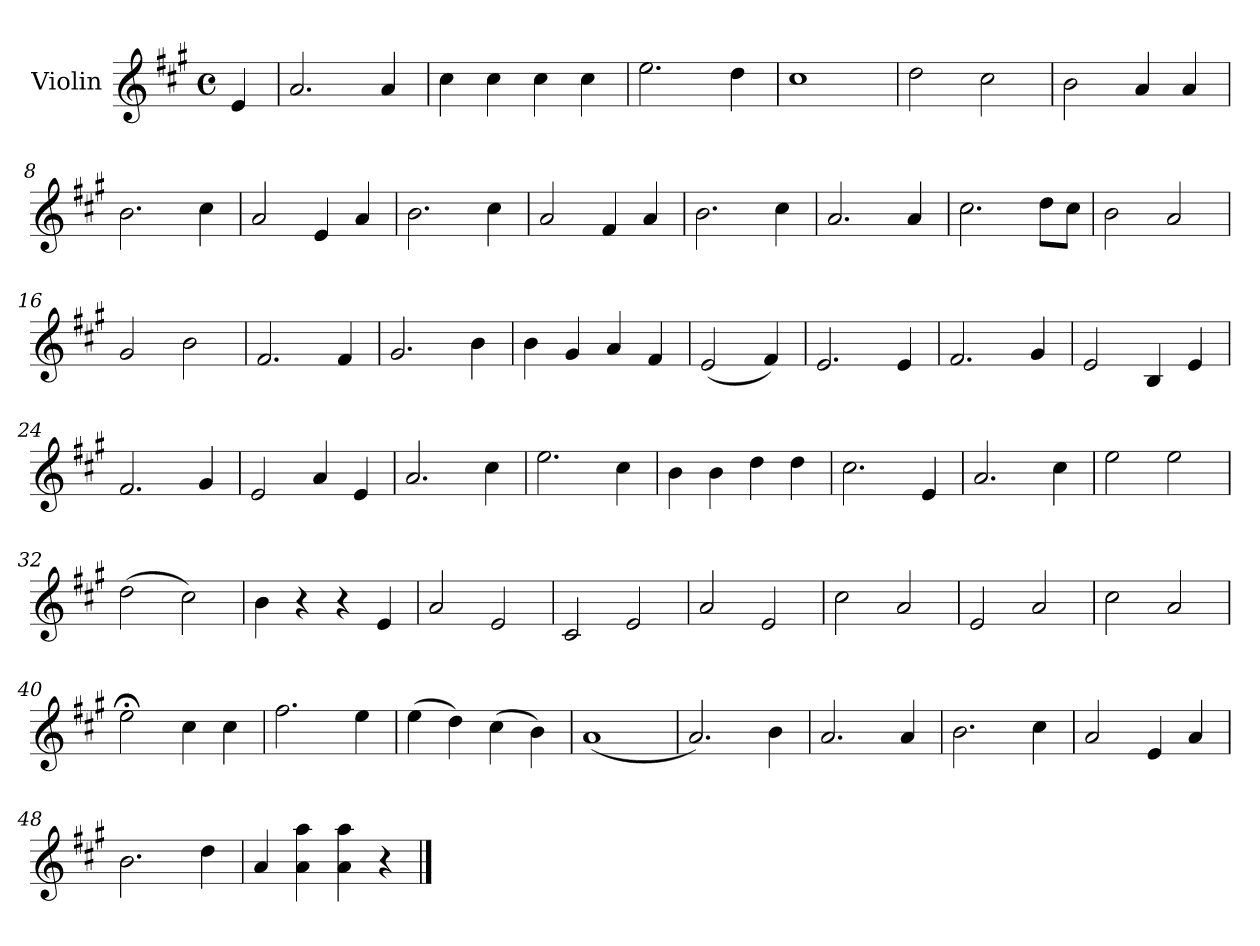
**kern
*part1
*staff1
*I"Violin
*I'Vln.
*clefG2
*k[f#c#g#]
*M4/4
*met(c)
=1
4e/
=2
2.a/
4a/
=3
4cc#\
4cc#\
4cc#\
4cc#\
=4
2.ee\
4dd\
=5
1cc#
=6
2dd\
2cc#\
=7
2b\
4a/
4a/
=8
2.b\
4cc#\
=9
2a/
4e/
4a/
!!LO:LB:g=z
=10
2.b\
4cc#\
=11
2a/
4f#/
4a/
=12
2.b\
4cc#\
=13
2.a/
4a/
=14
2.cc#\
8dd\L
8cc#\J
=15
2b\
2a/
=16
2g#/
2b\
=17
2.f#/
4f#/
!!LO:LB:g=z
=18
2.g#/
4b\
=19
4b\
4g#/
4a/
4f#/
=20
(<2e/
4f#/)
=21
2.e/
4e/
=22
2.f#/
4g#/
=23
2e/
4B/
4e/
=24
2.f#/
4g#/
=25
2e/
4a/
4e/
=26
2.a/
4cc#\
!!LO:LB:g=z
=27
2.ee\
4cc#\
=28
4b\
4b\
4dd\
4dd\
=29
2.cc#\
4e/
=30
2.a/
4cc#\
=31
2ee\
2ee\
=32
(>2dd\
2cc#\)
=33
4b\
4r
4r
4e/
=34
2a/
2e/
=35
2c#/
2e/
!!LO:LB:g=z
=36
2a/
2e/
=37
2cc#\
2a/
=38
2e/
2a/
=39
2cc#\
2a/
=40
2ee;<\
4cc#\
4cc#\
=41
2.ff#\
4ee\
=42
(>4ee\
4dd\)
(>4cc#\
4b\)
=43
(<1a
=44
2.a/)
4b\
!!LO:LB:g=z
=45
2.a/
4a/
=46
2.b\
4cc#\
=47
2a/
4e/
4a/
=48
2.b\
4dd\
=49
4a/
4a\ 4aa\
4a\ 4aa\
4r
==
*-
